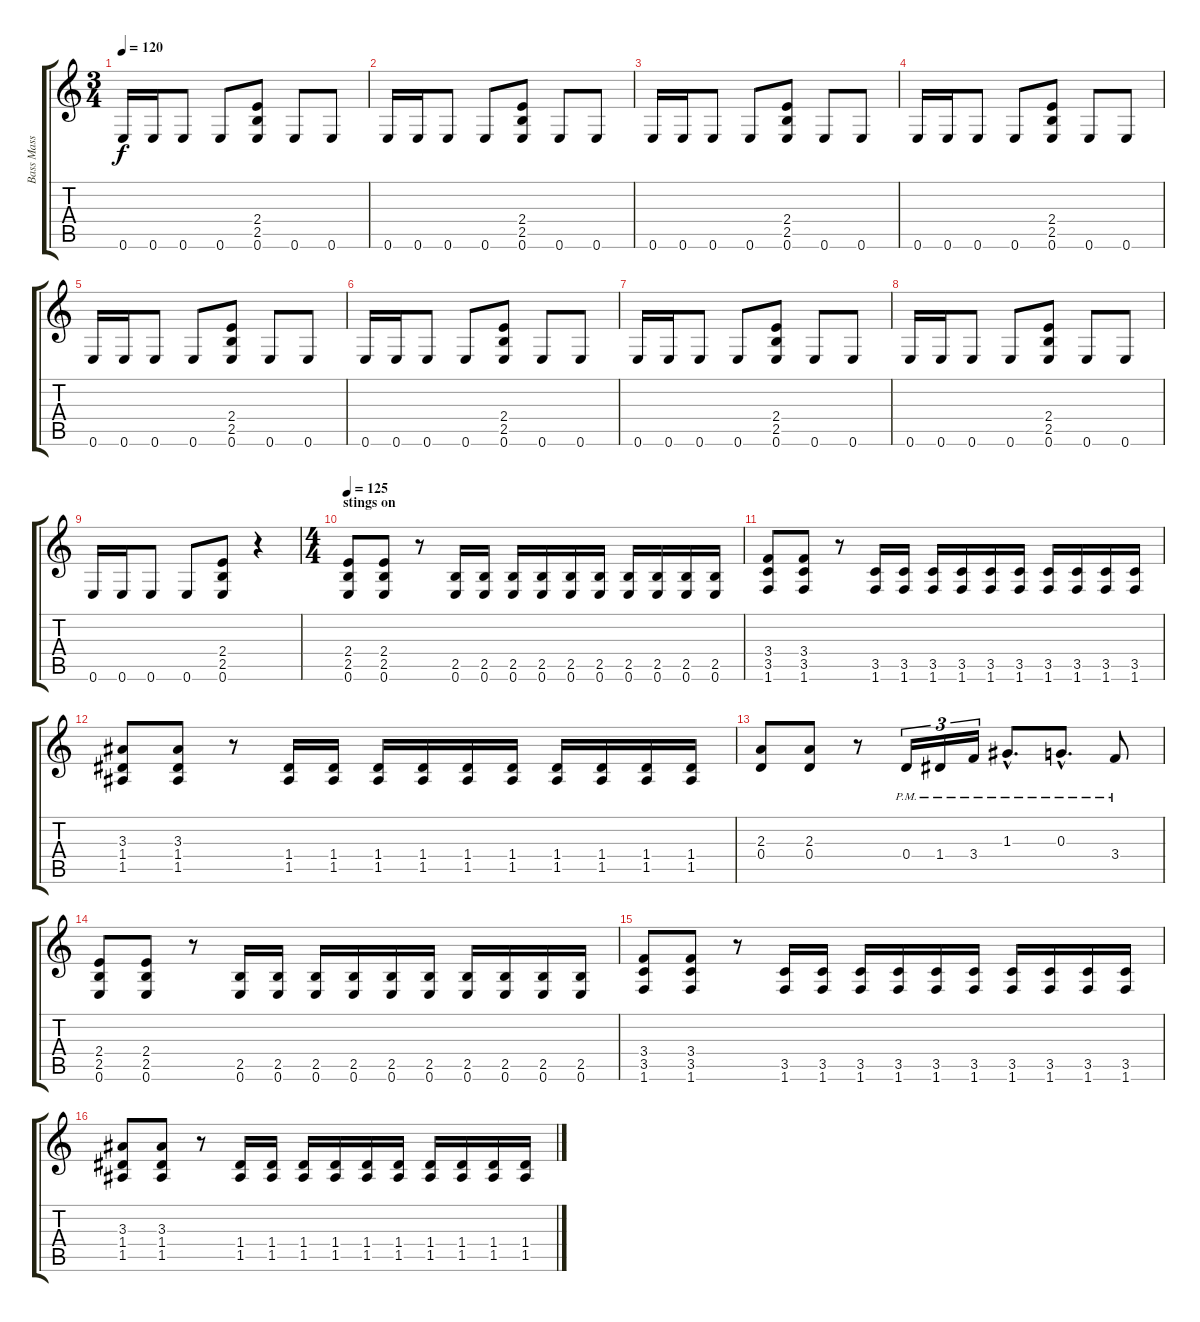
\track ("Bass Mass" "Bass Mass") {instrument overdrivenguitar}
\staff {score tabs}
\tuning (E4 B3 G3 D3 A2 E2) {hide}
\ts (3 4)
\tempo 120
\clef g2
\ks c
0.6.16{dy f} 0.6.16 0.6.8 0.6.8 (2.4 2.5 0.6).8 0.6.8 0.6.8 |
0.6.16 0.6.16 0.6.8 0.6.8 (2.4 2.5 0.6).8 0.6.8 0.6.8 |
0.6.16 0.6.16 0.6.8 0.6.8 (2.4 2.5 0.6).8 0.6.8 0.6.8 |
0.6.16 0.6.16 0.6.8 0.6.8 (2.4 2.5 0.6).8 0.6.8 0.6.8 |
0.6.16 0.6.16 0.6.8 0.6.8 (2.4 2.5 0.6).8 0.6.8 0.6.8 |
0.6.16 0.6.16 0.6.8 0.6.8 (2.4 2.5 0.6).8 0.6.8 0.6.8 |
0.6.16 0.6.16 0.6.8 0.6.8 (2.4 2.5 0.6).8 0.6.8 0.6.8 |
0.6.16 0.6.16 0.6.8 0.6.8 (2.4 2.5 0.6).8 0.6.8 0.6.8 |
0.6.16 0.6.16 0.6.8 0.6.8 (2.4 2.5 0.6).8 r.4 |
\ts (4 4)
\section ("" "stings on")
\tempo 125
(2.4 2.5 0.6).8 (2.4 2.5 0.6).8 r.8 (2.5 0.6).16 (2.5 0.6).16 (2.5 0.6).16 (2.5 0.6).16 (2.5 0.6).16 (2.5 0.6).16 (2.5 0.6).16 (2.5 0.6).16 (2.5 0.6).16 (2.5 0.6).16 |
(3.4 3.5 1.6).8 (3.4 3.5 1.6).8 r.8 (3.5 1.6).16 (3.5 1.6).16 (3.5 1.6).16 (3.5 1.6).16 (3.5 1.6).16 (3.5 1.6).16 (3.5 1.6).16 (3.5 1.6).16 (3.5 1.6).16 (3.5 1.6).16 |
(3.3 1.4 1.5).8 (3.3 1.4 1.5).8 r.8 (1.4 1.5).16 (1.4 1.5).16 (1.4 1.5).16 (1.4 1.5).16 (1.4 1.5).16 (1.4 1.5).16 (1.4 1.5).16 (1.4 1.5).16 (1.4 1.5).16 (1.4 1.5).16 |
(2.3 0.4).8 (2.3 0.4).8 r.8 0.4{pm}.16{tu (3 2)} 1.4{pm}.16{tu (3 2)} 3.4{pm}.16{tu (3 2)} 1.3{hac pm}.8{d} 0.3{hac pm}.8{d} 3.4{pm}.8 |
(2.4 2.5 0.6).8 (2.4 2.5 0.6).8 r.8 (2.5 0.6).16 (2.5 0.6).16 (2.5 0.6).16 (2.5 0.6).16 (2.5 0.6).16 (2.5 0.6).16 (2.5 0.6).16 (2.5 0.6).16 (2.5 0.6).16 (2.5 0.6).16 |
(3.4 3.5 1.6).8 (3.4 3.5 1.6).8 r.8 (3.5 1.6).16 (3.5 1.6).16 (3.5 1.6).16 (3.5 1.6).16 (3.5 1.6).16 (3.5 1.6).16 (3.5 1.6).16 (3.5 1.6).16 (3.5 1.6).16 (3.5 1.6).16 |
(3.3 1.4 1.5).8 (3.3 1.4 1.5).8 r.8 (1.4 1.5).16 (1.4 1.5).16 (1.4 1.5).16 (1.4 1.5).16 (1.4 1.5).16 (1.4 1.5).16 (1.4 1.5).16 (1.4 1.5).16 (1.4 1.5).16 (1.4 1.5).16
